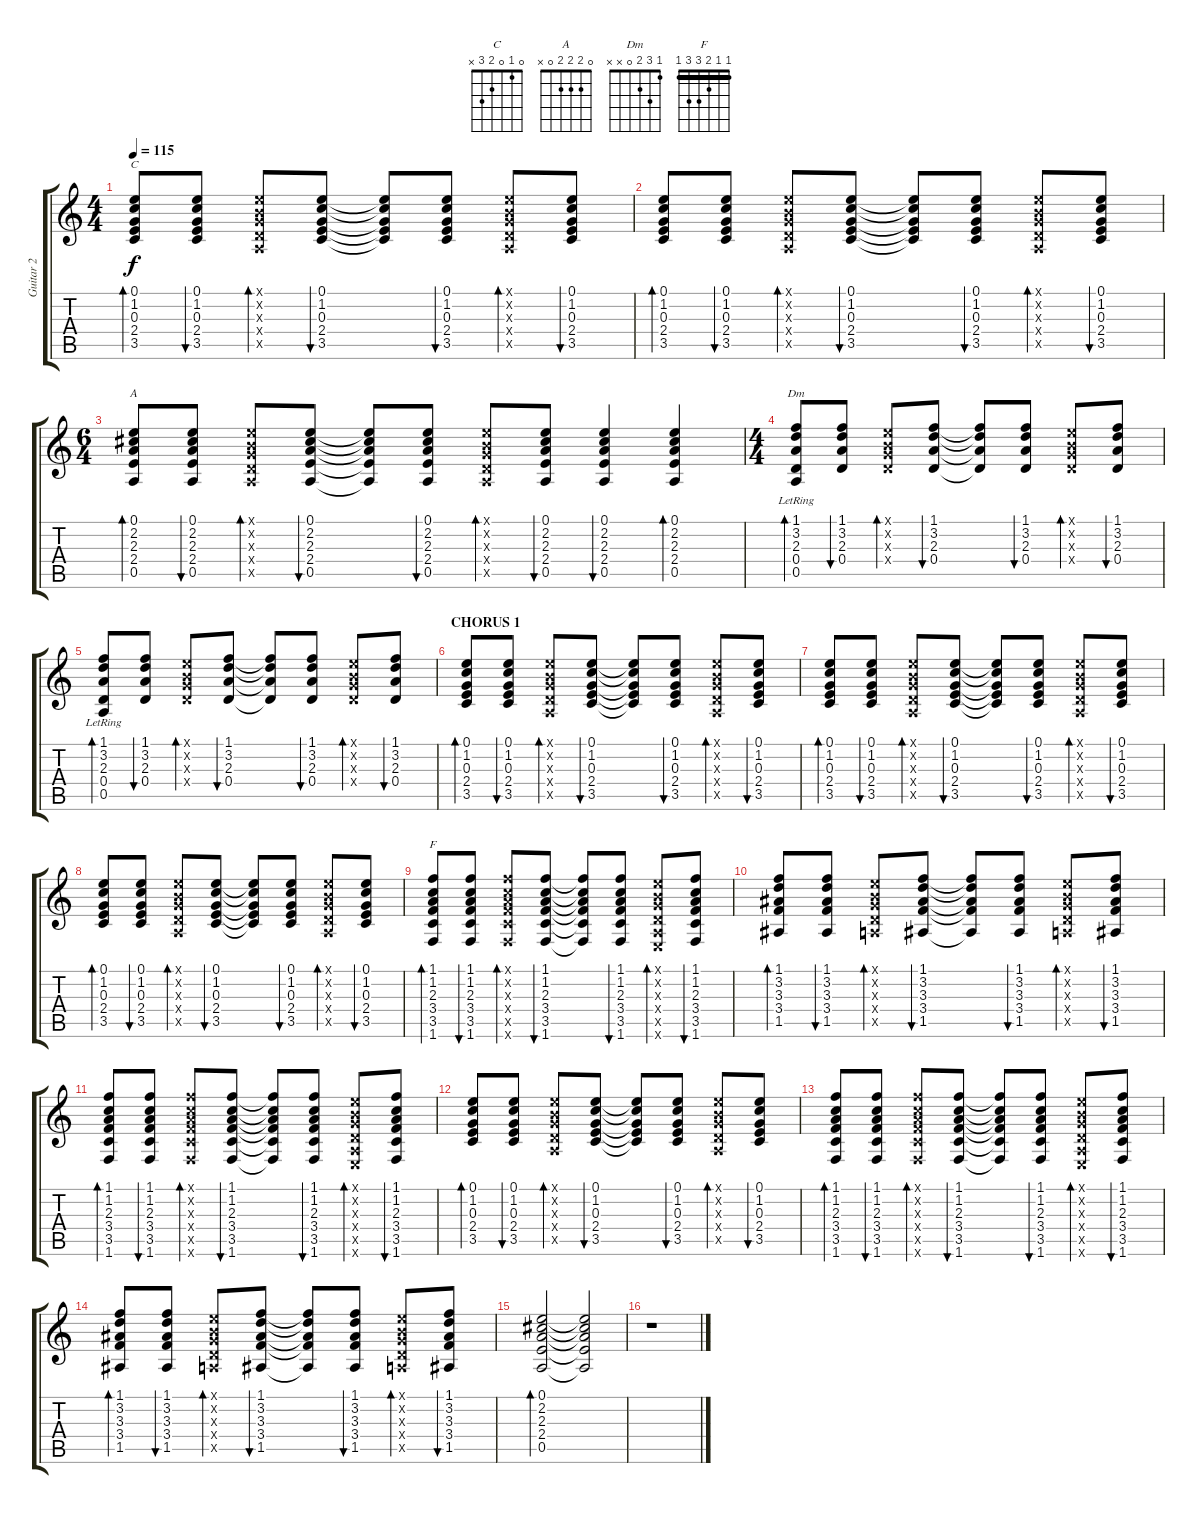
\track ("Guitar 2" "Guitar 2") {instrument acousticguitarsteel}
\staff {score tabs}
\tuning (E4 B3 G3 D3 A2 E2) {hide}
\chord ("C" 0 1 0 2 3 x)
\chord ("A" 0 2 2 2 0 x)
\chord ("Dm" 1 3 2 0 x x)
\chord ("F" 1 1 2 3 3 1) {barre 1}
\ts (4 4)
\tempo 115
\clef g2
\ks c
(0.1 1.2 0.3 2.4 3.5).8{bd 30 ch "C" dy f} (0.1 1.2 0.3 2.4 3.5).8{bu 30} (0.1{x} 0.2{x} 0.3{x} 0.4{x} 0.5{x}).8{bd 30} (0.1 1.2 0.3 2.4 3.5).8{bu 30} (0.1{t} 1.2{t} 0.3{t} 2.4{t} 3.5{t}).8 (0.1 1.2 0.3 2.4 3.5).8{bu 30} (0.1{x} 0.2{x} 0.3{x} 0.4{x} 0.5{x}).8{bd 30} (0.1 1.2 0.3 2.4 3.5).8{bu 30} |
(0.1 1.2 0.3 2.4 3.5).8{bd 30} (0.1 1.2 0.3 2.4 3.5).8{bu 30} (0.1{x} 0.2{x} 0.3{x} 0.4{x} 0.5{x}).8{bd 30} (0.1 1.2 0.3 2.4 3.5).8{bu 30} (0.1{t} 1.2{t} 0.3{t} 2.4{t} 3.5{t}).8 (0.1 1.2 0.3 2.4 3.5).8{bu 30} (0.1{x} 0.2{x} 0.3{x} 0.4{x} 0.5{x}).8{bd 30} (0.1 1.2 0.3 2.4 3.5).8{bu 30} |
\ts (6 4)
(0.1 2.2 2.3 2.4 0.5).8{bd 30 ch "A"} (0.1 2.2 2.3 2.4 0.5).8{bu 30} (0.1{x} 0.2{x} 0.3{x} 0.4{x} 0.5{x}).8{bd 30} (0.1 2.2 2.3 2.4 0.5).8{bu 30} (0.1{t} 2.2{t} 2.3{t} 2.4{t} 0.5{t}).8 (0.1 2.2 2.3 2.4 0.5).8{bu 30} (0.1{x} 0.2{x} 0.3{x} 0.4{x} 0.5{x}).8{bd 30} (0.1 2.2 2.3 2.4 0.5).8{bu 30} (0.1 2.2 2.3 2.4 0.5).4{bu 60} (0.1 2.2 2.3 2.4 0.5).4{bd 60} |
\ts (4 4)
(1.1 3.2 2.3 0.4 0.5{lr}).8{bd 30 ch "Dm"} (1.1 3.2 2.3 0.4).8{bu 30} (0.1{x} 0.2{x} 0.3{x} 0.4{x}).8{bd 30} (1.1 3.2 2.3 0.4).8{bu 30} (1.1{t} 3.2{t} 2.3{t} 0.4{t}).8 (1.1 3.2 2.3 0.4).8{bu 30} (0.1{x} 0.2{x} 0.3{x} 0.4{x}).8{bd 30} (1.1 3.2 2.3 0.4).8{bu 30} |
(1.1 3.2 2.3 0.4 0.5{lr}).8{bd 30} (1.1 3.2 2.3 0.4).8{bu 30} (0.1{x} 0.2{x} 0.3{x} 0.4{x}).8{bd 30} (1.1 3.2 2.3 0.4).8{bu 30} (1.1{t} 3.2{t} 2.3{t} 0.4{t}).8 (1.1 3.2 2.3 0.4).8{bu 30} (0.1{x} 0.2{x} 0.3{x} 0.4{x}).8{bd 30} (1.1 3.2 2.3 0.4).8{bu 30} |
\section ("" "CHORUS 1")
(0.1 1.2 0.3 2.4 3.5).8{bd 30} (0.1 1.2 0.3 2.4 3.5).8{bu 30} (0.1{x} 0.2{x} 0.3{x} 0.4{x} 0.5{x}).8{bd 30} (0.1 1.2 0.3 2.4 3.5).8{bu 30} (0.1{t} 1.2{t} 0.3{t} 2.4{t} 3.5{t}).8 (0.1 1.2 0.3 2.4 3.5).8{bu 30} (0.1{x} 0.2{x} 0.3{x} 0.4{x} 0.5{x}).8{bd 30} (0.1 1.2 0.3 2.4 3.5).8{bu 30} |
(0.1 1.2 0.3 2.4 3.5).8{bd 30} (0.1 1.2 0.3 2.4 3.5).8{bu 30} (0.1{x} 0.2{x} 0.3{x} 0.4{x} 0.5{x}).8{bd 30} (0.1 1.2 0.3 2.4 3.5).8{bu 30} (0.1{t} 1.2{t} 0.3{t} 2.4{t} 3.5{t}).8 (0.1 1.2 0.3 2.4 3.5).8{bu 30} (0.1{x} 0.2{x} 0.3{x} 0.4{x} 0.5{x}).8{bd 30} (0.1 1.2 0.3 2.4 3.5).8{bu 30} |
(0.1 1.2 0.3 2.4 3.5).8{bd 30} (0.1 1.2 0.3 2.4 3.5).8{bu 30} (0.1{x} 0.2{x} 0.3{x} 0.4{x} 0.5{x}).8{bd 30} (0.1 1.2 0.3 2.4 3.5).8{bu 30} (0.1{t} 1.2{t} 0.3{t} 2.4{t} 3.5{t}).8 (0.1 1.2 0.3 2.4 3.5).8{bu 30} (0.1{x} 0.2{x} 0.3{x} 0.4{x} 0.5{x}).8{bd 30} (0.1 1.2 0.3 2.4 3.5).8{bu 30} |
(1.1 1.2 2.3 3.4 3.5 1.6).8{bd 30 ch "F"} (1.1 1.2 2.3 3.4 3.5 1.6).8{bu 30} (1.1{x} 1.2{x} 2.3{x} 3.4{x} 3.5{x} 1.6{x}).8{bd 30} (1.1 1.2 2.3 3.4 3.5 1.6).8{bu 60} (1.1{t} 1.2{t} 2.3{t} 3.4{t} 3.5{t} 1.6{t}).8 (1.1 1.2 2.3 3.4 3.5 1.6).8{bu 30} (0.1{x} 0.2{x} 0.3{x} 0.4{x} 0.5{x} 0.6{x}).8{bd 30} (1.1 1.2 2.3 3.4 3.5 1.6).8{bu 30} |
(1.1 3.2 3.3 3.4 1.5).8{bd 30} (1.1 3.2 3.3 3.4 1.5).8{bu 30} (0.1{x} 0.2{x} 0.3{x} 0.4{x} 0.5{x}).8{bd 30} (1.1 3.2 3.3 3.4 1.5).8{bu 30} (1.1{t} 3.2{t} 3.3{t} 3.4{t} 1.5{t}).8 (1.1 3.2 3.3 3.4 1.5).8{bu 30} (0.1{x} 0.2{x} 0.3{x} 0.4{x} 0.5{x}).8{bd 30} (1.1 3.2 3.3 3.4 1.5).8{bu 30} |
(1.1 1.2 2.3 3.4 3.5 1.6).8{bd 30} (1.1 1.2 2.3 3.4 3.5 1.6).8{bu 30} (1.1{x} 1.2{x} 2.3{x} 3.4{x} 3.5{x} 1.6{x}).8{bd 30} (1.1 1.2 2.3 3.4 3.5 1.6).8{bu 60} (1.1{t} 1.2{t} 2.3{t} 3.4{t} 3.5{t} 1.6{t}).8 (1.1 1.2 2.3 3.4 3.5 1.6).8{bu 30} (0.1{x} 0.2{x} 0.3{x} 0.4{x} 0.5{x} 0.6{x}).8{bd 30} (1.1 1.2 2.3 3.4 3.5 1.6).8{bu 30} |
(0.1 1.2 0.3 2.4 3.5).8{bd 30} (0.1 1.2 0.3 2.4 3.5).8{bu 30} (0.1{x} 0.2{x} 0.3{x} 0.4{x} 0.5{x}).8{bd 30} (0.1 1.2 0.3 2.4 3.5).8{bu 30} (0.1{t} 1.2{t} 0.3{t} 2.4{t} 3.5{t}).8 (0.1 1.2 0.3 2.4 3.5).8{bu 30} (0.1{x} 0.2{x} 0.3{x} 0.4{x} 0.5{x}).8{bd 30} (0.1 1.2 0.3 2.4 3.5).8{bu 30} |
(1.1 1.2 2.3 3.4 3.5 1.6).8{bd 30} (1.1 1.2 2.3 3.4 3.5 1.6).8{bu 30} (1.1{x} 1.2{x} 2.3{x} 3.4{x} 3.5{x} 1.6{x}).8{bd 30} (1.1 1.2 2.3 3.4 3.5 1.6).8{bu 60} (1.1{t} 1.2{t} 2.3{t} 3.4{t} 3.5{t} 1.6{t}).8 (1.1 1.2 2.3 3.4 3.5 1.6).8{bu 30} (0.1{x} 0.2{x} 0.3{x} 0.4{x} 0.5{x} 0.6{x}).8{bd 30} (1.1 1.2 2.3 3.4 3.5 1.6).8{bu 30} |
(1.1 3.2 3.3 3.4 1.5).8{bd 30} (1.1 3.2 3.3 3.4 1.5).8{bu 30} (0.1{x} 0.2{x} 0.3{x} 0.4{x} 0.5{x}).8{bd 30} (1.1 3.2 3.3 3.4 1.5).8{bu 30} (1.1{t} 3.2{t} 3.3{t} 3.4{t} 1.5{t}).8 (1.1 3.2 3.3 3.4 1.5).8{bu 30} (0.1{x} 0.2{x} 0.3{x} 0.4{x} 0.5{x}).8{bd 30} (1.1 3.2 3.3 3.4 1.5).8{bu 30} |
(0.1 2.2 2.3 2.4 0.5).2{bd 120} (0.1{t} 2.2{t} 2.3{t} 2.4{t} 0.5{t}).2 |
r.1
